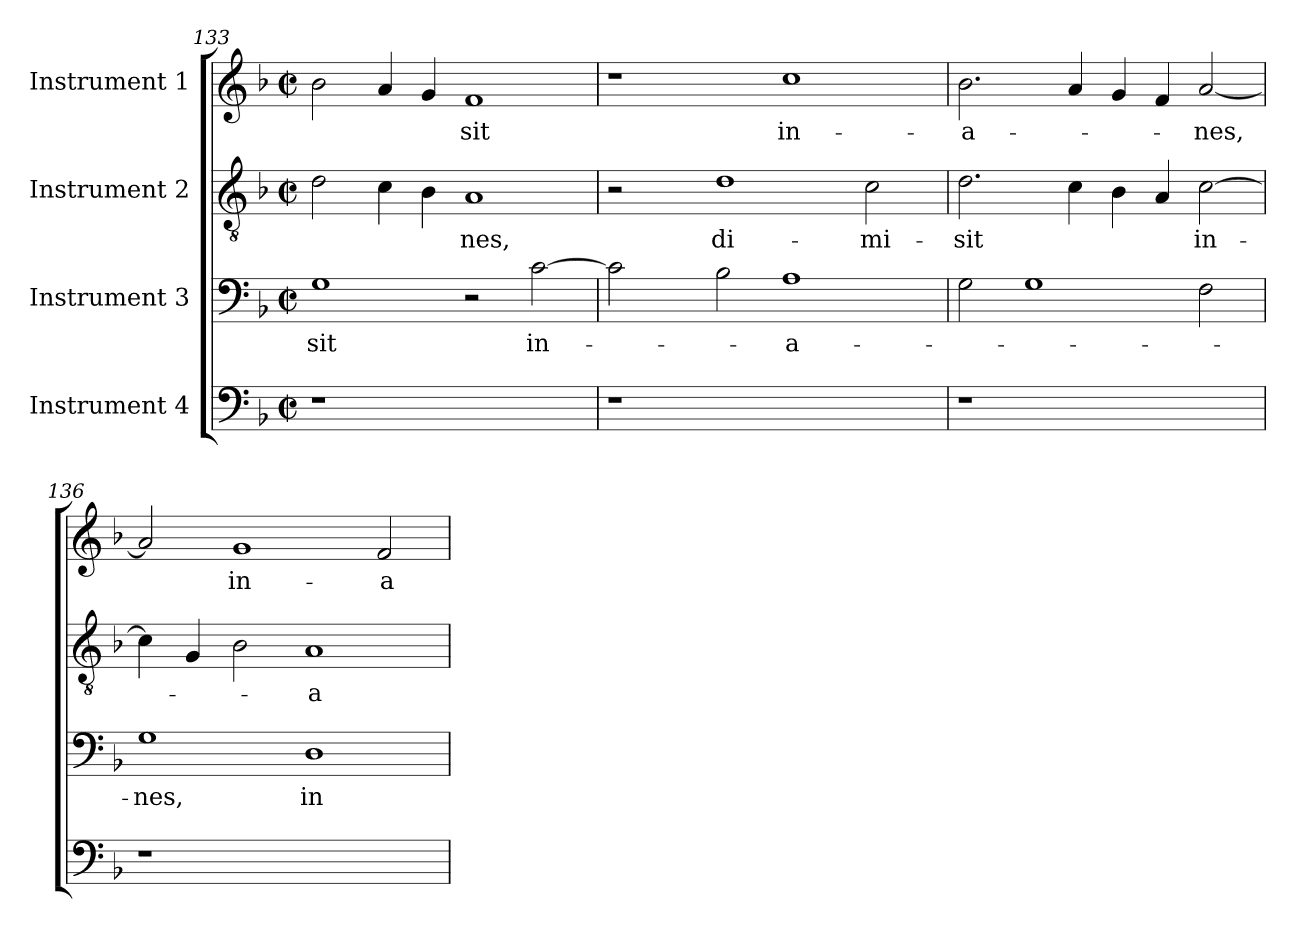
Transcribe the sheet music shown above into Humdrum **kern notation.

**kern	**kern	**text	**kern	**text	**kern	**text
*part4	*part3	*part3	*part2	*part2	*part1	*part1
*staff4	*staff3	*staff3	*staff2	*staff2	*staff1	*staff1
*I"Instrument 4	*I"Instrument 3	*	*I"Instrument 2	*	*I"Instrument 1	*
*clefF4	*clefF4	*	*clefGv2	*	*clefG2	*
*k[b-]	*k[b-]	*	*k[b-]	*	*k[b-]	*
*F:	*F:	*	*F:	*	*F:	*
*M2/2	*M2/2	*	*M2/2	*	*M2/2	*
*met(c|)	*met(c|)	*	*met(c|)	*	*met(c|)	*
=133	=133	=133	=133	=133	=133	=133
!	!	!LO:LY:b:cj	!	!	!	!
1r	1G	-sit	2d\	.	2b-\	.
.	.	.	4c\	.	4a/	.
.	.	.	4B-\	.	4g/	.
!	!	!	!	!LO:LY:b:cj	!	!LO:LY:b:cj
1ryy	2r	.	1A	-nes,	1f	-sit
!	!	!LO:LY:b:cj	!	!	!	!
.	[<2c\	in-	.	.	.	.
!!LO:LB:g=z
=134	=134	=134	=134	=134	=134	=134
*	*^	*	*	*	*	*
1r	2c\]	4ryy	.	2r	.	1r	.
.	.	8ryy	.	.	.	.	.
.	.	32ryy	.	.	.	.	.
.	.	1ryy	.	.	.	.	.
!	!	!	!	!	!LO:LY:b:cj	!	!
.	2B-\	.	.	1d	di-	.	.
!	!	!	!LO:LY:b:rj	!	!	!	!LO:LY:b:cj
1ryy	1A	.	-a-	.	.	1cc	in-
.	.	2ryy	.	.	.	.	.
!	!	!	!	!	!LO:LY:b:cj	!	!
.	.	.	.	2c\	-mi-	.	.
.	.	16.ryy	.	.	.	.	.
=135	=135	=135	=135	=135	=135	=135	=135
!	!	!	!	!	!LO:LY:b:cj	!	!LO:LY:b:cj
*	*v	*v	*	*	*	*	*
1r	2G\	.	2.d\	-sit	2.b-\	-a-
.	1G	.	.	.	.	.
.	.	.	4c\	.	4a/	.
1ryy	.	.	4B-\	.	4g/	.
.	.	.	4A/	.	4f/	.
!	!	!	!	!LO:LY:b:cj	!	!LO:LY:b
.	2F\	.	[>2c\	in-	[<2a/	-nes,
=136	=136	=136	=136	=136	=136	=136
!	!	!LO:LY:b:cj	!	!	!	!
1r	1G	-nes,	4c\]	.	2a/]	.
.	.	.	4G/	.	.	.
!	!	!	!	!	!	!LO:LY:b:cj
.	.	.	2B-\	.	1g	in-
!	!	!LO:LY:b:cj	!	!LO:LY:b:rj	!	!
1ryy	1D	in-	1A	-a-	.	.
!	!	!	!	!	!	!LO:LY:b:cj
.	.	.	.	.	2f/	-a-
=	=	=	=	=	=	=
*-	*-	*-	*-	*-	*-	*-
